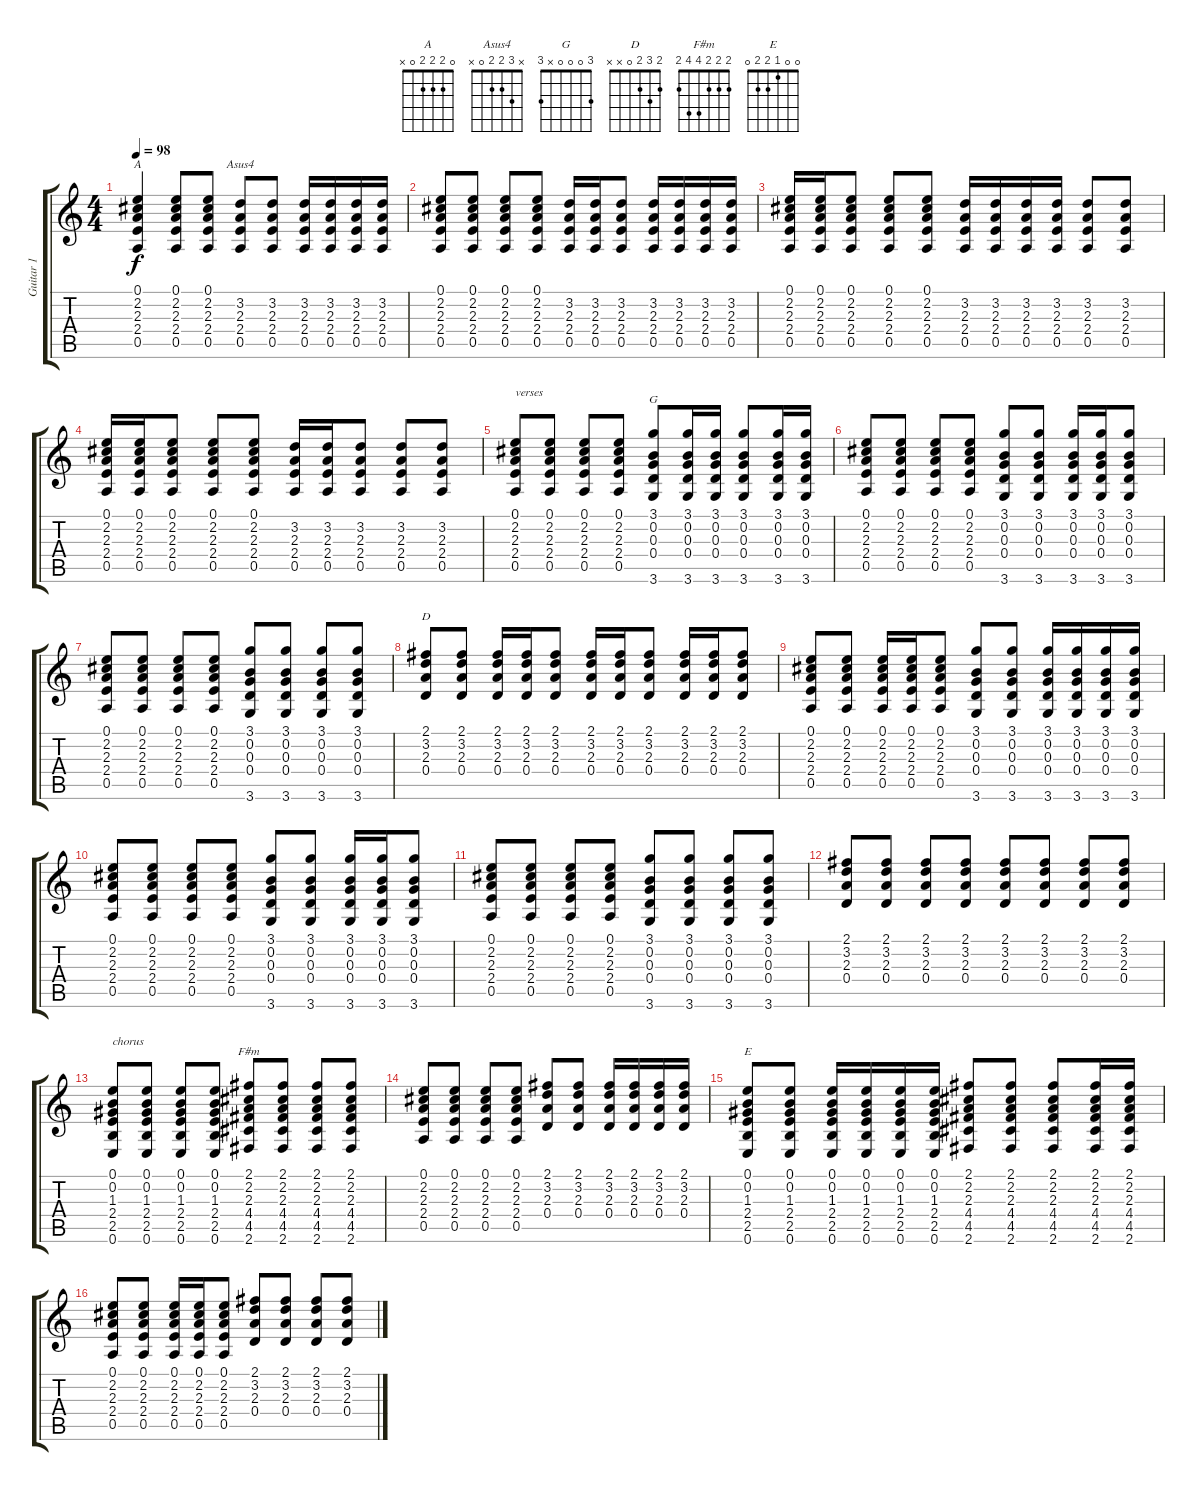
\track ("Guitar 1" "Guitar 1") {instrument acousticguitarsteel}
\staff {score tabs}
\tuning (E4 B3 G3 D3 A2 E2) {hide}
\chord ("A" 0 2 2 2 0 x)
\chord ("Asus4" x 3 2 2 0 x)
\chord ("G" 3 0 0 0 x 3)
\chord ("D" 2 3 2 0 x x)
\chord ("F#m" 2 2 2 4 4 2)
\chord ("E" 0 0 1 2 2 0)
\ts (4 4)
\tempo 98
\clef g2
\ks c
(0.1 2.2 2.3 2.4 0.5).4{ch "A" dy f instrument acousticguitarsteel} (0.1 2.2 2.3 2.4 0.5).8 (0.1 2.2 2.3 2.4 0.5).8 (3.2 2.3 2.4 0.5).8{ch "Asus4"} (3.2 2.3 2.4 0.5).8 (3.2 2.3 2.4 0.5).16 (3.2 2.3 2.4 0.5).16 (3.2 2.3 2.4 0.5).16 (3.2 2.3 2.4 0.5).16 |
(0.1 2.2 2.3 2.4 0.5).8 (0.1 2.2 2.3 2.4 0.5).8 (0.1 2.2 2.3 2.4 0.5).8 (0.1 2.2 2.3 2.4 0.5).8 (3.2 2.3 2.4 0.5).16 (3.2 2.3 2.4 0.5).16 (3.2 2.3 2.4 0.5).8 (3.2 2.3 2.4 0.5).16 (3.2 2.3 2.4 0.5).16 (3.2 2.3 2.4 0.5).16 (3.2 2.3 2.4 0.5).16 |
(0.1 2.2 2.3 2.4 0.5).16 (0.1 2.2 2.3 2.4 0.5).16 (0.1 2.2 2.3 2.4 0.5).8 (0.1 2.2 2.3 2.4 0.5).8 (0.1 2.2 2.3 2.4 0.5).8 (3.2 2.3 2.4 0.5).16 (3.2 2.3 2.4 0.5).16 (3.2 2.3 2.4 0.5).16 (3.2 2.3 2.4 0.5).16 (3.2 2.3 2.4 0.5).8 (3.2 2.3 2.4 0.5).8 |
(0.1 2.2 2.3 2.4 0.5).16 (0.1 2.2 2.3 2.4 0.5).16 (0.1 2.2 2.3 2.4 0.5).8 (0.1 2.2 2.3 2.4 0.5).8 (0.1 2.2 2.3 2.4 0.5).8 (3.2 2.3 2.4 0.5).16 (3.2 2.3 2.4 0.5).16 (3.2 2.3 2.4 0.5).8 (3.2 2.3 2.4 0.5).8 (3.2 2.3 2.4 0.5).8 |
(0.1 2.2 2.3 2.4 0.5).8{txt "verses"} (0.1 2.2 2.3 2.4 0.5).8 (0.1 2.2 2.3 2.4 0.5).8 (0.1 2.2 2.3 2.4 0.5).8 (3.1 0.2 0.3 0.4 3.6).8{ch "G"} (3.1 0.2 0.3 0.4 3.6).16 (3.1 0.2 0.3 0.4 3.6).16 (3.1 0.2 0.3 0.4 3.6).8 (3.1 0.2 0.3 0.4 3.6).16 (3.1 0.2 0.3 0.4 3.6).16 |
(0.1 2.2 2.3 2.4 0.5).8 (0.1 2.2 2.3 2.4 0.5).8 (0.1 2.2 2.3 2.4 0.5).8 (0.1 2.2 2.3 2.4 0.5).8 (3.1 0.2 0.3 0.4 3.6).8 (3.1 0.2 0.3 0.4 3.6).8 (3.1 0.2 0.3 0.4 3.6).16 (3.1 0.2 0.3 0.4 3.6).16 (3.1 0.2 0.3 0.4 3.6).8 |
(0.1 2.2 2.3 2.4 0.5).8 (0.1 2.2 2.3 2.4 0.5).8 (0.1 2.2 2.3 2.4 0.5).8 (0.1 2.2 2.3 2.4 0.5).8 (3.1 0.2 0.3 0.4 3.6).8 (3.1 0.2 0.3 0.4 3.6).8 (3.1 0.2 0.3 0.4 3.6).8 (3.1 0.2 0.3 0.4 3.6).8 |
(2.1 3.2 2.3 0.4).8{ch "D"} (2.1 3.2 2.3 0.4).8 (2.1 3.2 2.3 0.4).16 (2.1 3.2 2.3 0.4).16 (2.1 3.2 2.3 0.4).8 (2.1 3.2 2.3 0.4).16 (2.1 3.2 2.3 0.4).16 (2.1 3.2 2.3 0.4).8 (2.1 3.2 2.3 0.4).16 (2.1 3.2 2.3 0.4).16 (2.1 3.2 2.3 0.4).8 |
(0.1 2.2 2.3 2.4 0.5).8 (0.1 2.2 2.3 2.4 0.5).8 (0.1 2.2 2.3 2.4 0.5).16 (0.1 2.2 2.3 2.4 0.5).16 (0.1 2.2 2.3 2.4 0.5).8 (3.1 0.2 0.3 0.4 3.6).8 (3.1 0.2 0.3 0.4 3.6).8 (3.1 0.2 0.3 0.4 3.6).16 (3.1 0.2 0.3 0.4 3.6).16 (3.1 0.2 0.3 0.4 3.6).16 (3.1 0.2 0.3 0.4 3.6).16 |
(0.1 2.2 2.3 2.4 0.5).8 (0.1 2.2 2.3 2.4 0.5).8 (0.1 2.2 2.3 2.4 0.5).8 (0.1 2.2 2.3 2.4 0.5).8 (3.1 0.2 0.3 0.4 3.6).8 (3.1 0.2 0.3 0.4 3.6).8 (3.1 0.2 0.3 0.4 3.6).16 (3.1 0.2 0.3 0.4 3.6).16 (3.1 0.2 0.3 0.4 3.6).8 |
(0.1 2.2 2.3 2.4 0.5).8 (0.1 2.2 2.3 2.4 0.5).8 (0.1 2.2 2.3 2.4 0.5).8 (0.1 2.2 2.3 2.4 0.5).8 (3.1 0.2 0.3 0.4 3.6).8 (3.1 0.2 0.3 0.4 3.6).8 (3.1 0.2 0.3 0.4 3.6).8 (3.1 0.2 0.3 0.4 3.6).8 |
(2.1 3.2 2.3 0.4).8 (2.1 3.2 2.3 0.4).8 (2.1 3.2 2.3 0.4).8 (2.1 3.2 2.3 0.4).8 (2.1 3.2 2.3 0.4).8 (2.1 3.2 2.3 0.4).8 (2.1 3.2 2.3 0.4).8 (2.1 3.2 2.3 0.4).8 |
(0.1 0.2 1.3 2.4 2.5 0.6).8{txt "chorus"} (0.1 0.2 1.3 2.4 2.5 0.6).8 (0.1 0.2 1.3 2.4 2.5 0.6).8 (0.1 0.2 1.3 2.4 2.5 0.6).8 (2.1 2.2 2.3 4.4 4.5 2.6).8{ch "F#m"} (2.1 2.2 2.3 4.4 4.5 2.6).8 (2.1 2.2 2.3 4.4 4.5 2.6).8 (2.1 2.2 2.3 4.4 4.5 2.6).8 |
(0.1 2.2 2.3 2.4 0.5).8 (0.1 2.2 2.3 2.4 0.5).8 (0.1 2.2 2.3 2.4 0.5).8 (0.1 2.2 2.3 2.4 0.5).8 (2.1 3.2 2.3 0.4).8 (2.1 3.2 2.3 0.4).8 (2.1 3.2 2.3 0.4).16 (2.1 3.2 2.3 0.4).16 (2.1 3.2 2.3 0.4).16 (2.1 3.2 2.3 0.4).16 |
(0.1 0.2 1.3 2.4 2.5 0.6).8{ch "E"} (0.1 0.2 1.3 2.4 2.5 0.6).8 (0.1 0.2 1.3 2.4 2.5 0.6).16 (0.1 0.2 1.3 2.4 2.5 0.6).16 (0.1 0.2 1.3 2.4 2.5 0.6).16 (0.1 0.2 1.3 2.4 2.5 0.6).16 (2.1 2.2 2.3 4.4 4.5 2.6).8 (2.1 2.2 2.3 4.4 4.5 2.6).8 (2.1 2.2 2.3 4.4 4.5 2.6).8 (2.1 2.2 2.3 4.4 4.5 2.6).16 (2.1 2.2 2.3 4.4 4.5 2.6).16 |
(0.1 2.2 2.3 2.4 0.5).8 (0.1 2.2 2.3 2.4 0.5).8 (0.1 2.2 2.3 2.4 0.5).16 (0.1 2.2 2.3 2.4 0.5).16 (0.1 2.2 2.3 2.4 0.5).8 (2.1 3.2 2.3 0.4).8 (2.1 3.2 2.3 0.4).8 (2.1 3.2 2.3 0.4).8 (2.1 3.2 2.3 0.4).8
